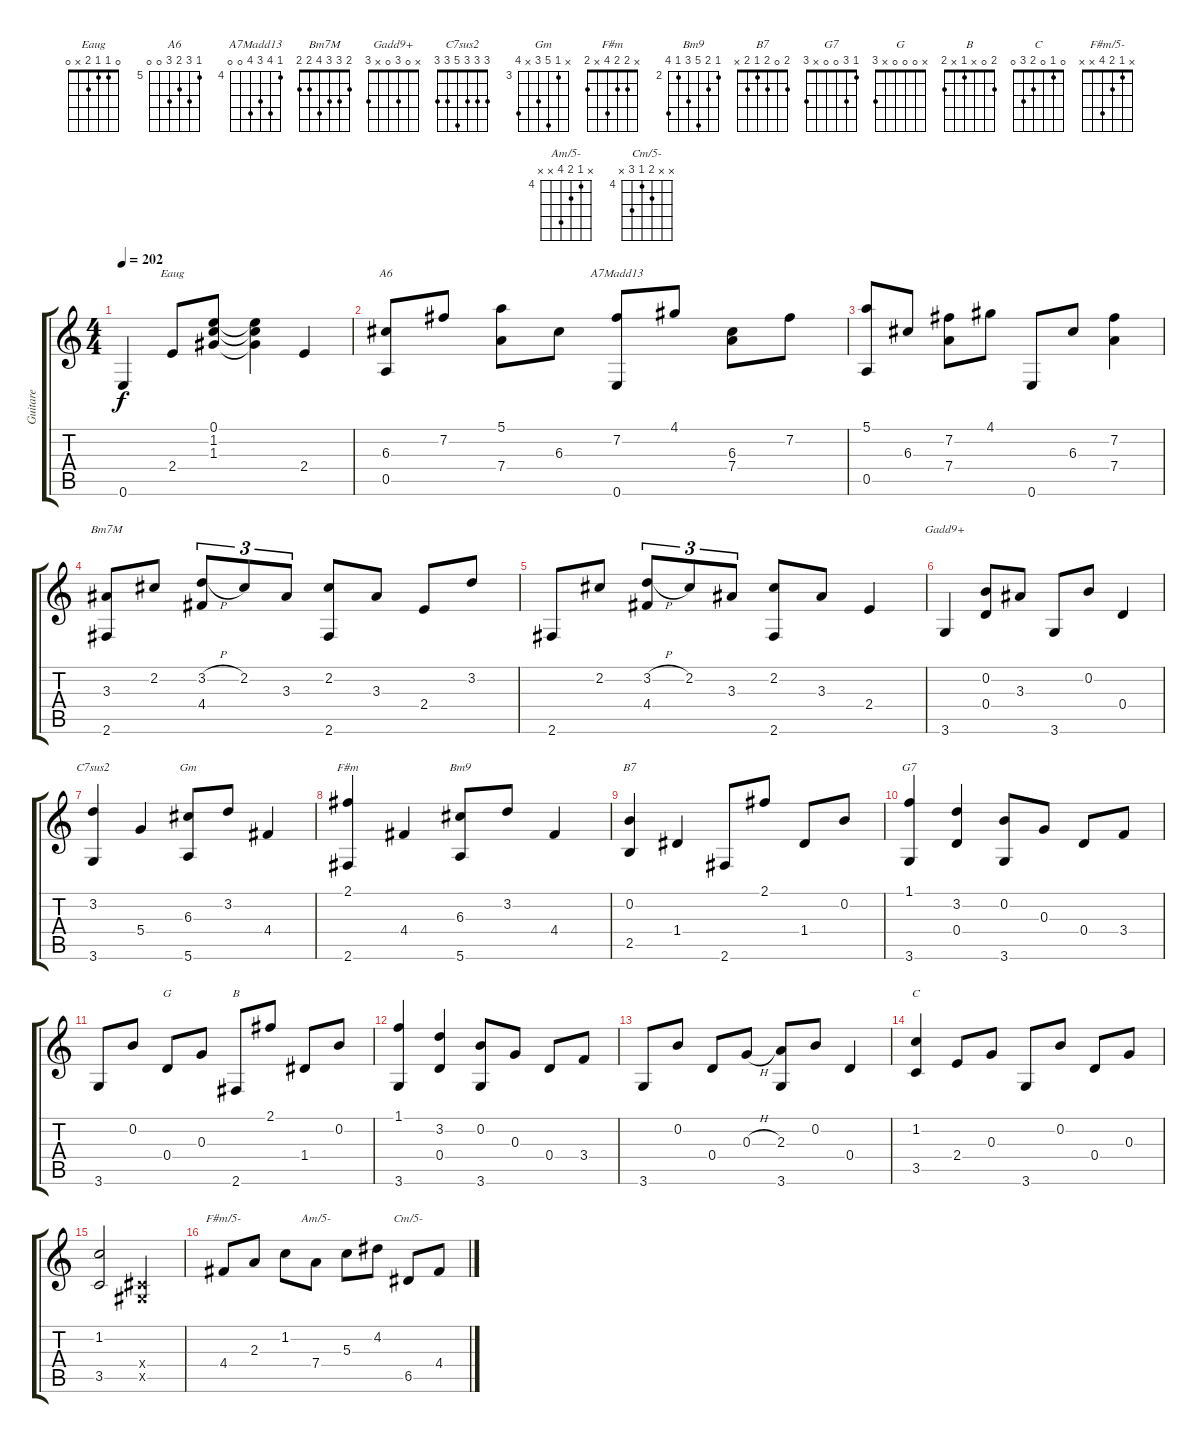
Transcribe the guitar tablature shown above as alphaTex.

\track ("Guitare" "Guitare") {instrument acousticguitarnylon}
\staff {score tabs}
\tuning (E4 B3 G3 D3 A2 E2) {hide}
\chord ("Eaug" 0 1 1 2 x 0)
\chord ("A6" 5 7 6 7 0 0) {firstfret 5}
\chord ("A7Madd13" 4 7 6 7 0 0) {firstfret 4}
\chord ("Bm7M" 2 3 3 4 2 2)
\chord ("Gadd9+" x 0 3 0 x 3)
\chord ("C7sus2" 3 3 3 5 3 3)
\chord ("Gm" x 3 7 5 x 6) {firstfret 3}
\chord ("F#m" x 2 2 4 x 2)
\chord ("Bm9" 2 3 6 4 2 5) {firstfret 2}
\chord ("B7" 2 0 2 1 2 x)
\chord ("G7" 1 3 0 0 x 3)
\chord ("G" x 0 0 0 x 3)
\chord ("B" 2 0 x 1 x 2)
\chord ("C" 0 1 0 2 3 0)
\chord ("F#m/5-" x 1 2 4 x x)
\chord ("Am/5-" x 4 5 7 x x) {firstfret 4}
\chord ("Cm/5-" x x 5 4 6 x) {firstfret 4}
\ts (4 4)
\tempo 202
\clef g2
\ks c
0.6.4{dy f} 2.4.8{ch "Eaug"} (0.1 1.2 1.3).8 (0.1{t} 1.2{t} 1.3{t}).4 2.4.4 |
(6.3 0.5).8{ch "A6"} 7.2.8 (5.1 7.4).8 6.3.8 (7.2 0.6).8{ch "A7Madd13"} 4.1.8 (6.3 7.4).8 7.2.8 |
(5.1 0.5).8 6.3.8 (7.2 7.4).8 4.1.8 0.6.8 6.3.8 (7.2 7.4).4 |
(3.3 2.6).8{ch "Bm7M"} 2.2.8 (3.2{h} 4.4).8{tu (3 2)} 2.2.8{tu (3 2)} 3.3.8{tu (3 2)} (2.2 2.6).8 3.3.8 2.4.8 3.2.8 |
2.6.8 2.2.8 (3.2{h} 4.4).8{tu (3 2)} 2.2.8{tu (3 2)} 3.3.8{tu (3 2)} (2.2 2.6).8 3.3.8 2.4.4 |
3.6.4{ch "Gadd9+"} (0.2 0.4).8 3.3.8 3.6.8 0.2.8 0.4.4 |
(3.2 3.6).4{ch "C7sus2"} 5.4.4 (6.3 5.6).8{ch "Gm"} 3.2.8 4.4.4 |
(2.1 2.6).4{ch "F#m"} 4.4.4 (6.3 5.6).8{ch "Bm9"} 3.2.8 4.4.4 |
(0.2 2.5).4{ch "B7"} 1.4.4 2.6.8 2.1.8 1.4.8 0.2.8 |
(1.1 3.6).4{ch "G7"} (3.2 0.4).4 (0.2 3.6).8 0.3.8 0.4.8 3.4.8 |
3.6.8 0.2.8 0.4.8{ch "G"} 0.3.8 2.6.8{ch "B"} 2.1.8 1.4.8 0.2.8 |
(1.1 3.6).4 (3.2 0.4).4 (0.2 3.6).8 0.3.8 0.4.8 3.4.8 |
3.6.8 0.2.8 0.4.8 0.3{h}.8 (2.3 3.6).8 0.2.8 0.4.4 |
(1.2 3.5).4{ch "C"} 2.4.8 0.3.8 3.6.8 0.2.8 0.4.8 0.3.8 |
(1.2 3.5).2 (-1.4{x} -1.5{x}).2 |
4.4.8{ch "F#m/5-"} 2.3.8 1.2.8 7.4.8{ch "Am/5-"} 5.3.8 4.2.8 6.5.8{ch "Cm/5-"} 4.4.8
